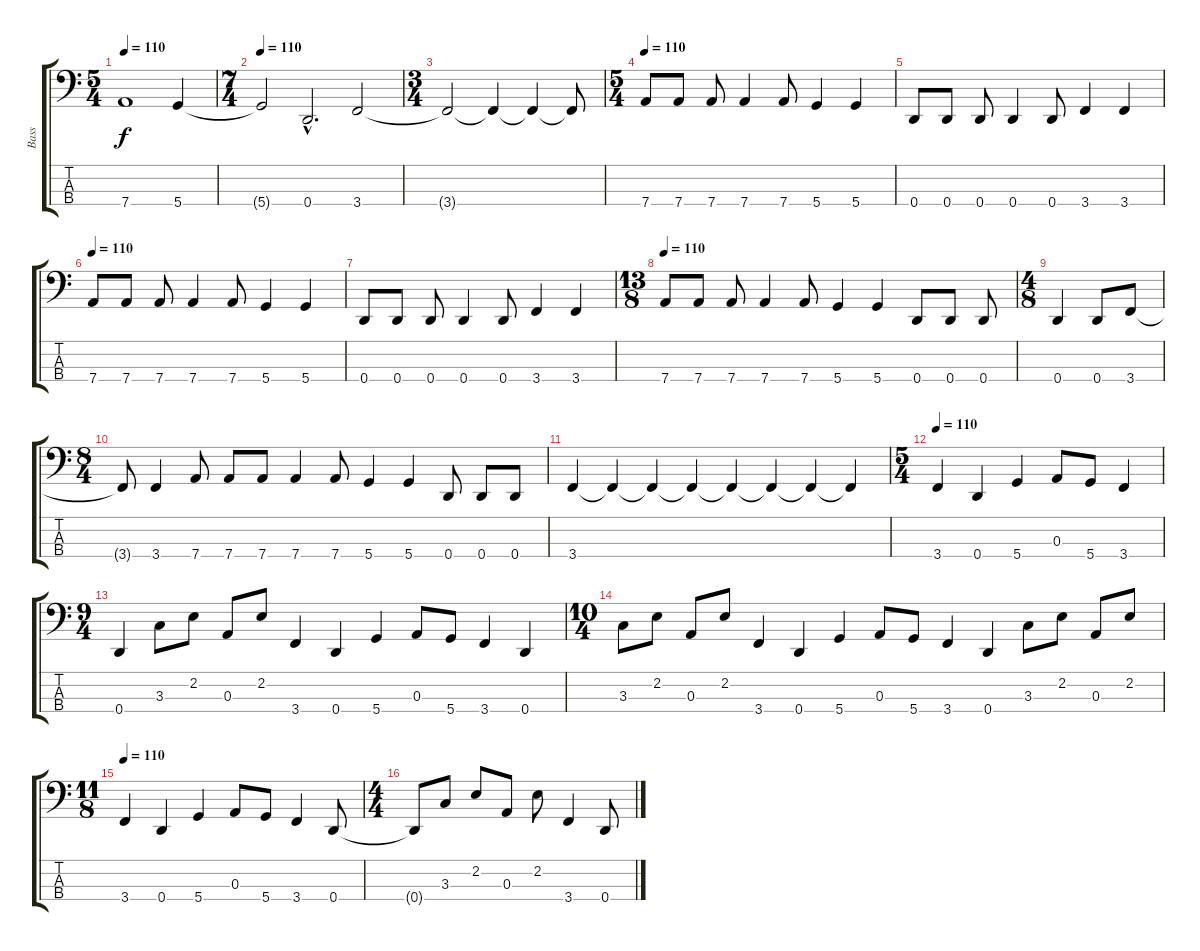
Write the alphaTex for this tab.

\track ("Bass" "Bass") {instrument slapbass2}
\staff {score tabs}
\tuning (G2 D2 A1 D1) {hide}
\ts (5 4)
\tempo 110
\clef f4
\ks c
7.4{t}.1{dy f} 5.4.4 |
\ts (7 4)
\tempo 110
5.4{t}.2 0.4{hac}.2{d} 3.4.2 |
\ts (3 4)
3.4{t}.2 3.4{t}.4 3.4{t}.4 3.4{t}.8 |
\ts (5 4)
\tempo 110
7.4.8 7.4.8 7.4.8 7.4.4 7.4.8 5.4.4 5.4.4 |
0.4.8 0.4.8 0.4.8 0.4.4 0.4.8 3.4.4 3.4.4 |
\tempo 110
7.4.8 7.4.8 7.4.8 7.4.4 7.4.8 5.4.4 5.4.4 |
0.4.8 0.4.8 0.4.8 0.4.4 0.4.8 3.4.4 3.4.4 |
\ts (13 8)
\tempo 110
7.4.8 7.4.8 7.4.8 7.4.4 7.4.8 5.4.4 5.4.4 0.4.8 0.4.8 0.4.8 |
\ts (4 8)
0.4.4 0.4.8 3.4.8 |
\ts (8 4)
3.4{t}.8 3.4.4 7.4.8 7.4.8 7.4.8 7.4.4 7.4.8 5.4.4 5.4.4 0.4.8 0.4.8 0.4.8 |
3.4.4 3.4{t}.4 3.4{t}.4 3.4{t}.4 3.4{t}.4 3.4{t}.4 3.4{t}.4 3.4{t}.4 |
\ts (5 4)
\tempo 110
3.4.4 0.4.4 5.4.4 0.3.8 5.4.8 3.4.4 |
\ts (9 4)
0.4.4 3.3.8 2.2.8 0.3.8 2.2.8 3.4.4 0.4.4 5.4.4 0.3.8 5.4.8 3.4.4 0.4.4 |
\ts (10 4)
3.3.8 2.2.8 0.3.8 2.2.8 3.4.4 0.4.4 5.4.4 0.3.8 5.4.8 3.4.4 0.4.4 3.3.8 2.2.8 0.3.8 2.2.8 |
\ts (11 8)
\tempo 110
3.4.4 0.4.4 5.4.4 0.3.8 5.4.8 3.4.4 0.4.8 |
\ts (4 4)
0.4{t}.8 3.3.8 2.2.8 0.3.8 2.2.8 3.4.4 0.4.8
